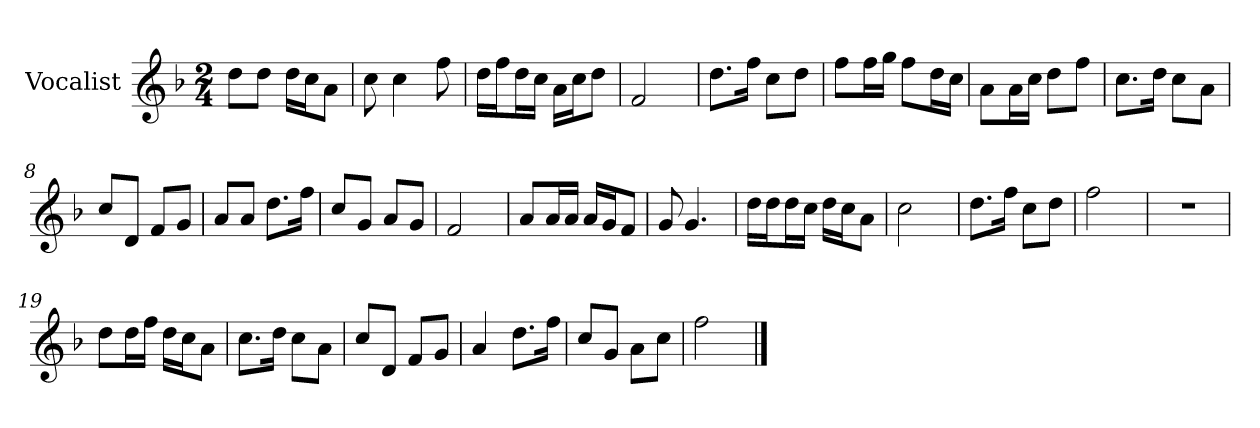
**kern
*part1
*staff1
*I"Vocalist
*k[b-]
*F:
*M2/4
=
8ddL
8ddJ
16ddLL
16ccJ
8aJ
=1
8cc
4cc
8ff
=2
16ddLL
16ffJ
16ddL
16ccJJ
16aLL
16ccJ
8ddJ
=3
2f
=4
8.ddL
16ffJk
8ccL
8ddJ
=5
8ffL
16ffL
16ggJJ
8ffL
16ddL
16ccJJ
=6
8aL
16aL
16ccJJ
8ddL
8ffJ
=7
8.ccL
16ddJk
8ccL
8aJ
=8
8ccL
8dJ
8fL
8gJ
=9
8aL
8aJ
8.ddL
16ffJk
=10
8ccL
8gJ
8aL
8gJ
=11
2f
=12
8aL
16aL
16aJJ
16aLL
16gJ
8fJ
=13
8g
4.g
=14
16ddLL
16ddJ
16ddL
16ccJJ
16ddLL
16ccJ
8aJ
=15
2cc
=16
8.ddL
16ffJk
8ccL
8ddJ
=17
2ff
=18
2r
=19
8ddL
16ddL
16ffJJ
16ddLL
16ccJ
8aJ
=20
8.ccL
16ddJk
8ccL
8aJ
=21
8ccL
8dJ
8fL
8gJ
=22
4a
8.ddL
16ffJk
=23
8ccL
8gJ
8aL
8ccJ
=24
2ff
==
*-
